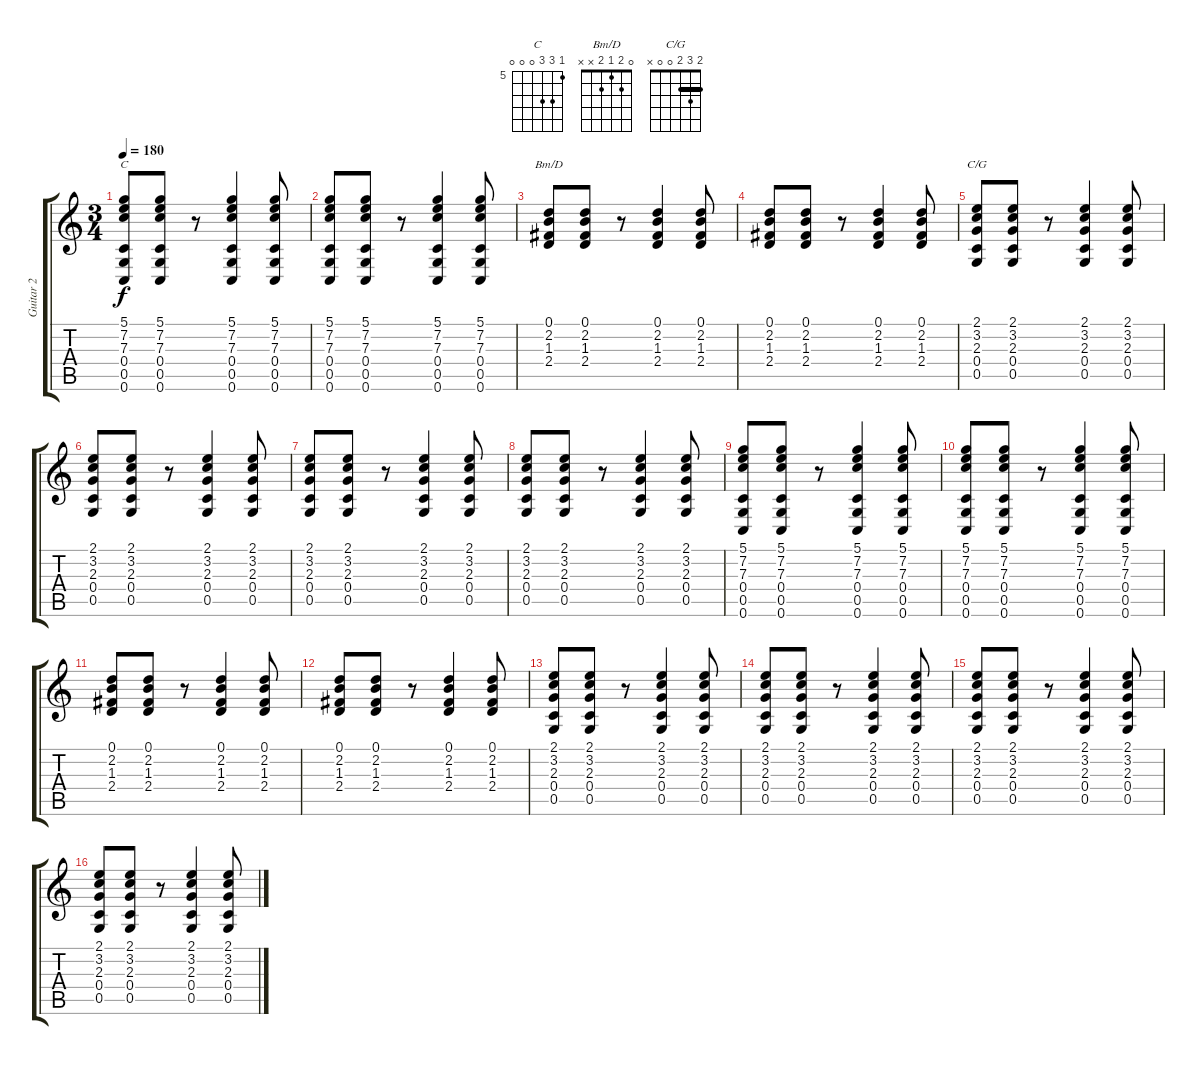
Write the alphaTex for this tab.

\track ("Guitar 2" "Guitar 2") {instrument distortionguitar}
\staff {score tabs}
\tuning (D4 A3 F3 C3 G2 C2) {hide}
\chord ("C" 5 7 7 0 0 0) {firstfret 5}
\chord ("Bm/D" 0 2 1 2 x x)
\chord ("C/G" 2 3 2 0 0 x) {barre 2}
\ts (3 4)
\tempo 180
\clef g2
\ks c
(5.1 7.2 7.3 0.4 0.5 0.6).8{ch "C" dy f} (5.1 7.2 7.3 0.4 0.5 0.6).8 r.8 (5.1 7.2 7.3 0.4 0.5 0.6).4 (5.1 7.2 7.3 0.4 0.5 0.6).8 |
(5.1 7.2 7.3 0.4 0.5 0.6).8 (5.1 7.2 7.3 0.4 0.5 0.6).8 r.8 (5.1 7.2 7.3 0.4 0.5 0.6).4 (5.1 7.2 7.3 0.4 0.5 0.6).8 |
(0.1 2.2 1.3 2.4).8{ch "Bm/D"} (0.1 2.2 1.3 2.4).8 r.8 (0.1 2.2 1.3 2.4).4 (0.1 2.2 1.3 2.4).8 |
(0.1 2.2 1.3 2.4).8 (0.1 2.2 1.3 2.4).8 r.8 (0.1 2.2 1.3 2.4).4 (0.1 2.2 1.3 2.4).8 |
(2.1 3.2 2.3 0.4 0.5).8{ch "C/G"} (2.1 3.2 2.3 0.4 0.5).8 r.8 (2.1 3.2 2.3 0.4 0.5).4 (2.1 3.2 2.3 0.4 0.5).8 |
(2.1 3.2 2.3 0.4 0.5).8 (2.1 3.2 2.3 0.4 0.5).8 r.8 (2.1 3.2 2.3 0.4 0.5).4 (2.1 3.2 2.3 0.4 0.5).8 |
(2.1 3.2 2.3 0.4 0.5).8 (2.1 3.2 2.3 0.4 0.5).8 r.8 (2.1 3.2 2.3 0.4 0.5).4 (2.1 3.2 2.3 0.4 0.5).8 |
(2.1 3.2 2.3 0.4 0.5).8 (2.1 3.2 2.3 0.4 0.5).8 r.8 (2.1 3.2 2.3 0.4 0.5).4 (2.1 3.2 2.3 0.4 0.5).8 |
(5.1 7.2 7.3 0.4 0.5 0.6).8 (5.1 7.2 7.3 0.4 0.5 0.6).8 r.8 (5.1 7.2 7.3 0.4 0.5 0.6).4 (5.1 7.2 7.3 0.4 0.5 0.6).8 |
(5.1 7.2 7.3 0.4 0.5 0.6).8 (5.1 7.2 7.3 0.4 0.5 0.6).8 r.8 (5.1 7.2 7.3 0.4 0.5 0.6).4 (5.1 7.2 7.3 0.4 0.5 0.6).8 |
(0.1 2.2 1.3 2.4).8 (0.1 2.2 1.3 2.4).8 r.8 (0.1 2.2 1.3 2.4).4 (0.1 2.2 1.3 2.4).8 |
(0.1 2.2 1.3 2.4).8 (0.1 2.2 1.3 2.4).8 r.8 (0.1 2.2 1.3 2.4).4 (0.1 2.2 1.3 2.4).8 |
(2.1 3.2 2.3 0.4 0.5).8 (2.1 3.2 2.3 0.4 0.5).8 r.8 (2.1 3.2 2.3 0.4 0.5).4 (2.1 3.2 2.3 0.4 0.5).8 |
(2.1 3.2 2.3 0.4 0.5).8 (2.1 3.2 2.3 0.4 0.5).8 r.8 (2.1 3.2 2.3 0.4 0.5).4 (2.1 3.2 2.3 0.4 0.5).8 |
(2.1 3.2 2.3 0.4 0.5).8 (2.1 3.2 2.3 0.4 0.5).8 r.8 (2.1 3.2 2.3 0.4 0.5).4 (2.1 3.2 2.3 0.4 0.5).8 |
(2.1 3.2 2.3 0.4 0.5).8 (2.1 3.2 2.3 0.4 0.5).8 r.8 (2.1 3.2 2.3 0.4 0.5).4 (2.1 3.2 2.3 0.4 0.5).8
